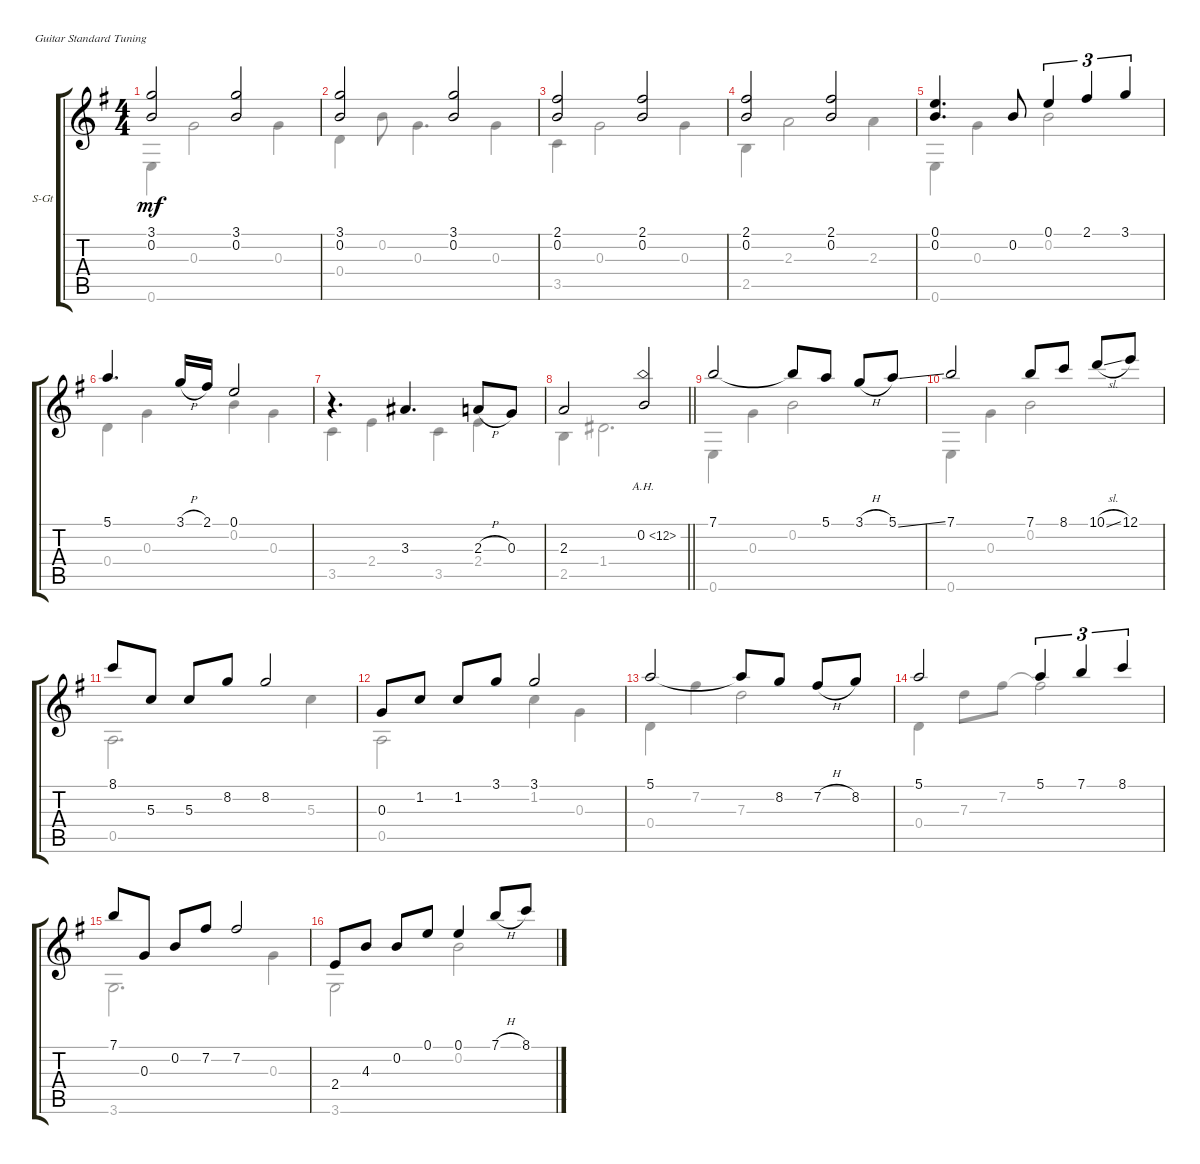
\defaultSystemsLayout 4
\bracketExtendMode groupsimilarinstruments
\firstSystemTrackNameOrientation horizontal
\otherSystemsTrackNameOrientation horizontal
\track ("Steel Guitar" "S-Gt") {instrument acousticguitarsteel}
\staff {score tabs}
\tuning (E4 B3 G3 D3 A2 E2)
\voice
\ts (4 4)
\tempo (120 hide)
\clef g2
\ks g
(3.1 0.2).2{dy mf instrument acousticguitarsteel} (3.1 0.2).2 |
(0.2 3.1).2 (3.1 0.2).2 |
(0.2 2.1).2 (2.1 0.2).2 |
\scale
0.34486 (0.2 2.1).2 (0.2 2.1).2 |
\scale
0.283087 (0.1 0.2).4{d} 0.2.8 0.1.4{tu (3 2)} 2.1.4{tu (3 2)} 3.1.4{tu (3 2)} |
\scale
0.372492 5.1.4{d} 3.1{h}.16 2.1.16 0.1.2 |
\scale
0.376737 r.4{d} 3.3.4{d} 2.3{h}.8 0.3.8 |
\scale
0.297033
\barLineRight lightlight
2.3.2 0.2{ah 12}.2 |
\scale
0.326255 7.1.2 7.1{t}.8 5.1.8 3.1{h}.8 5.1{ss}.8 |
\scale
0.379724 7.1.2 7.1.8 8.1.8 10.1{sl}.8 12.1.8 |
\scale
0.313732 8.1.8 5.3.8 5.3.8 8.2.8 8.2.2 |
\scale
0.306569 0.3.8 1.2.8 1.2.8 3.1.8 3.1.2 |
5.1.2 5.1{t}.8 8.2.8 7.2{h}.8 8.2.8 |
5.1.2 5.1.4{tu (3 2)} 7.1.4{tu (3 2)} 8.1.4{tu (3 2)} |
7.1.8 0.3.8 0.2.8 7.2.8 7.2.2 |
2.4.8 4.3.8 0.2.8 0.1.8 0.1.4 7.1{h}.8 8.1.8
\voice
\clef g2
\ottava regular
\simile none
\ks g
0.6.4{dy mf} 0.3.2 0.3.4 |
0.4.4 0.2.8 0.3.4{d} 0.3.4 |
3.5.4 0.3.2 0.3.4 |
\scale
0.34486 2.5.4 2.3.2 2.3.4 |
\scale
0.283087 0.6.4 0.3.4 0.2.2 |
\scale
0.372492 0.4.4 0.3.4 0.2.4 0.3.4 |
\scale
0.376737 3.5.4 2.4.4 3.5.4 2.4.4 |
\scale
0.297033
\barLineRight lightlight
2.5.4 1.4.2{d} |
\scale
0.326255 0.6.4 0.3.4 0.2.2 |
\scale
0.379724 0.6.4 0.3.4 0.2.2 |
\scale
0.313732 0.5.2{d} 5.3.4 |
\scale
0.306569 0.5.2 1.2.4 0.3.4 |
0.4.4 7.2.4 7.3.2 |
0.4.4 7.3.8 7.2.8 7.2{t}.2 |
3.6.2{d} 0.3.4 |
3.6.2 0.2.2
